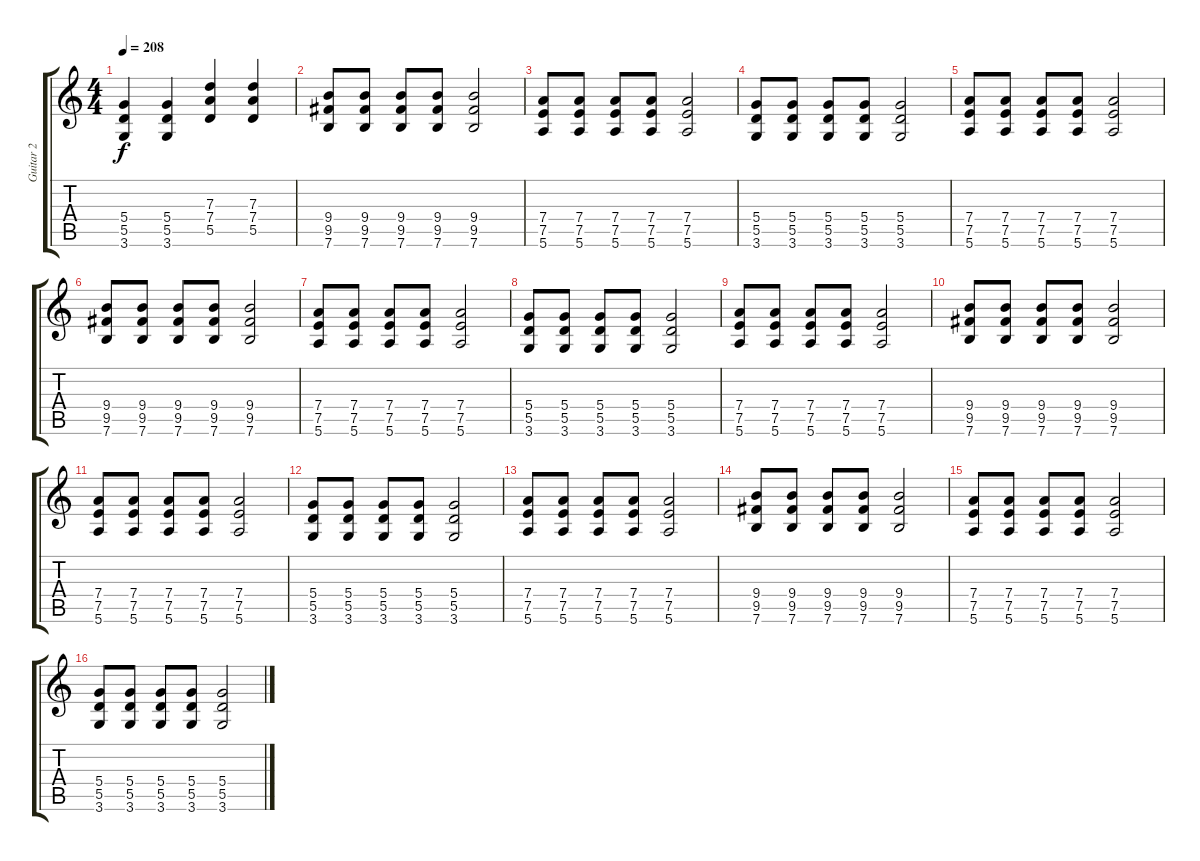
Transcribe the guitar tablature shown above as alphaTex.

\track ("Guitar 2" "Guitar 2") {instrument overdrivenguitar}
\staff {score tabs}
\tuning (E4 B3 G3 D3 A2 E2) {hide}
\ts (4 4)
\tempo 208
\clef g2
\ks c
(5.4 5.5 3.6).4{dy f} (5.4 5.5 3.6).4 (7.3 7.4 5.5).4 (7.3 7.4 5.5).4 |
(9.4 9.5 7.6).8 (9.4 9.5 7.6).8 (9.4 9.5 7.6).8 (9.4 9.5 7.6).8 (9.4 9.5 7.6).2 |
(7.4 7.5 5.6).8 (7.4 7.5 5.6).8 (7.4 7.5 5.6).8 (7.4 7.5 5.6).8 (7.4 7.5 5.6).2 |
(5.4 5.5 3.6).8 (5.4 5.5 3.6).8 (5.4 5.5 3.6).8 (5.4 5.5 3.6).8 (5.4 5.5 3.6).2 |
(7.4 7.5 5.6).8 (7.4 7.5 5.6).8 (7.4 7.5 5.6).8 (7.4 7.5 5.6).8 (7.4 7.5 5.6).2 |
(9.4 9.5 7.6).8 (9.4 9.5 7.6).8 (9.4 9.5 7.6).8 (9.4 9.5 7.6).8 (9.4 9.5 7.6).2 |
(7.4 7.5 5.6).8 (7.4 7.5 5.6).8 (7.4 7.5 5.6).8 (7.4 7.5 5.6).8 (7.4 7.5 5.6).2 |
(5.4 5.5 3.6).8 (5.4 5.5 3.6).8 (5.4 5.5 3.6).8 (5.4 5.5 3.6).8 (5.4 5.5 3.6).2 |
(7.4 7.5 5.6).8 (7.4 7.5 5.6).8 (7.4 7.5 5.6).8 (7.4 7.5 5.6).8 (7.4 7.5 5.6).2 |
(9.4 9.5 7.6).8 (9.4 9.5 7.6).8 (9.4 9.5 7.6).8 (9.4 9.5 7.6).8 (9.4 9.5 7.6).2 |
(7.4 7.5 5.6).8 (7.4 7.5 5.6).8 (7.4 7.5 5.6).8 (7.4 7.5 5.6).8 (7.4 7.5 5.6).2 |
(5.4 5.5 3.6).8 (5.4 5.5 3.6).8 (5.4 5.5 3.6).8 (5.4 5.5 3.6).8 (5.4 5.5 3.6).2 |
(7.4 7.5 5.6).8 (7.4 7.5 5.6).8 (7.4 7.5 5.6).8 (7.4 7.5 5.6).8 (7.4 7.5 5.6).2 |
(9.4 9.5 7.6).8 (9.4 9.5 7.6).8 (9.4 9.5 7.6).8 (9.4 9.5 7.6).8 (9.4 9.5 7.6).2 |
(7.4 7.5 5.6).8 (7.4 7.5 5.6).8 (7.4 7.5 5.6).8 (7.4 7.5 5.6).8 (7.4 7.5 5.6).2 |
(5.4 5.5 3.6).8 (5.4 5.5 3.6).8 (5.4 5.5 3.6).8 (5.4 5.5 3.6).8 (5.4 5.5 3.6).2
